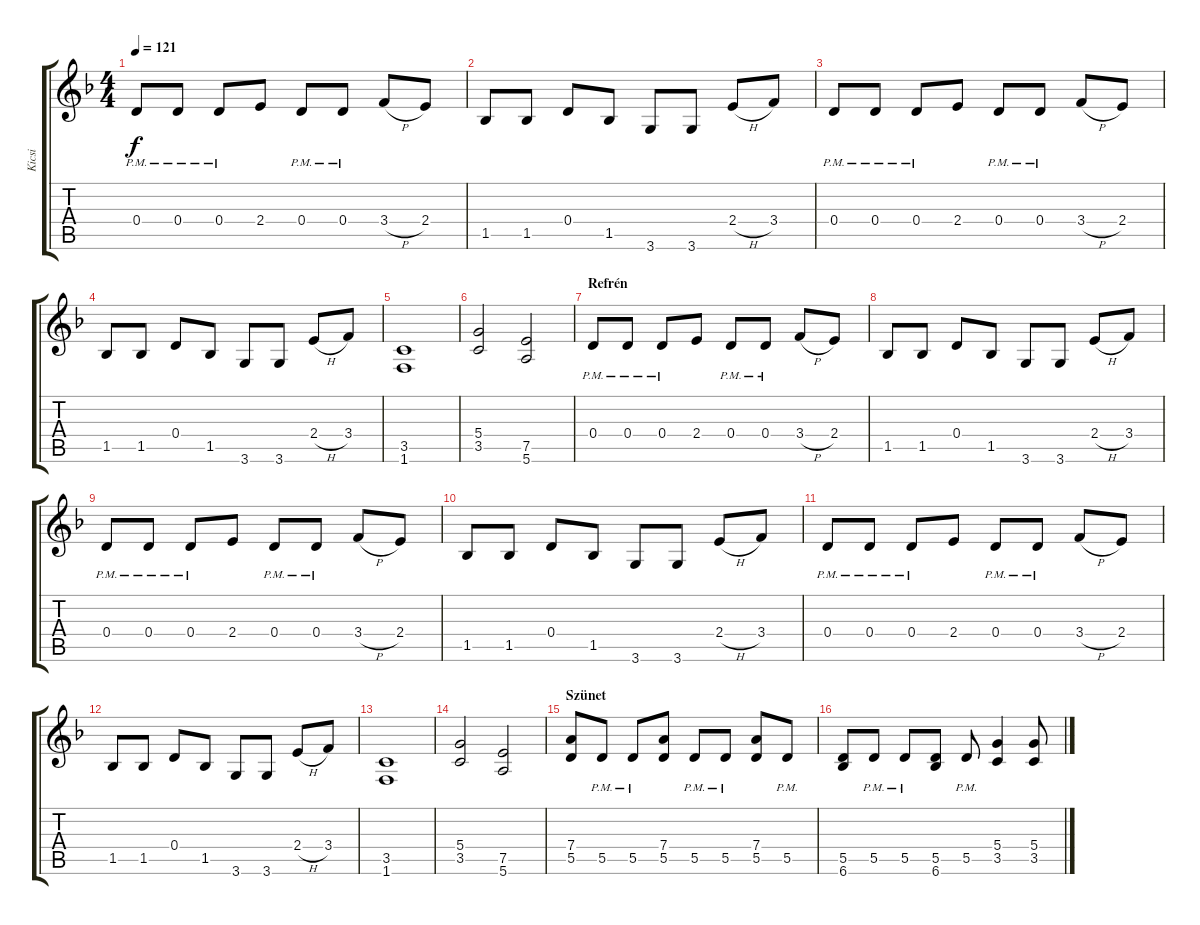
\track ("Kicsi" "Kicsi") {instrument distortionguitar}
\staff {score tabs}
\tuning (E4 B3 G3 D3 A2 E2) {hide}
\ts (4 4)
\tempo 121
\clef g2
\ks dminor
0.4{pm}.8{dy f} 0.4{pm}.8 0.4{pm}.8 2.4.8 0.4{pm}.8 0.4{pm}.8 3.4{h}.8 2.4.8 |
1.5.8 1.5.8 0.4.8 1.5.8 3.6.8 3.6.8 2.4{h}.8 3.4.8 |
0.4{pm}.8 0.4{pm}.8 0.4{pm}.8 2.4.8 0.4{pm}.8 0.4{pm}.8 3.4{h}.8 2.4.8 |
1.5.8 1.5.8 0.4.8 1.5.8 3.6.8 3.6.8 2.4{h}.8 3.4.8 |
(3.5 1.6).1 |
(5.4 3.5).2 (7.5 5.6).2 |
\section ("" "Refrén")
0.4{pm}.8 0.4{pm}.8 0.4{pm}.8 2.4.8 0.4{pm}.8 0.4{pm}.8 3.4{h}.8 2.4.8 |
1.5.8 1.5.8 0.4.8 1.5.8 3.6.8 3.6.8 2.4{h}.8 3.4.8 |
0.4{pm}.8 0.4{pm}.8 0.4{pm}.8 2.4.8 0.4{pm}.8 0.4{pm}.8 3.4{h}.8 2.4.8 |
1.5.8 1.5.8 0.4.8 1.5.8 3.6.8 3.6.8 2.4{h}.8 3.4.8 |
0.4{pm}.8 0.4{pm}.8 0.4{pm}.8 2.4.8 0.4{pm}.8 0.4{pm}.8 3.4{h}.8 2.4.8 |
1.5.8 1.5.8 0.4.8 1.5.8 3.6.8 3.6.8 2.4{h}.8 3.4.8 |
(3.5 1.6).1 |
(5.4 3.5).2 (7.5 5.6).2 |
\section ("" "Szünet")
(7.4 5.5).8 5.5{pm}.8 5.5{pm}.8 (7.4 5.5).8 5.5{pm}.8 5.5{pm}.8 (7.4 5.5).8 5.5{pm}.8 |
(5.5 6.6).8 5.5{pm}.8 5.5{pm}.8 (5.5 6.6).8 5.5{pm}.8 (5.4 3.5).4 (5.4 3.5).8
